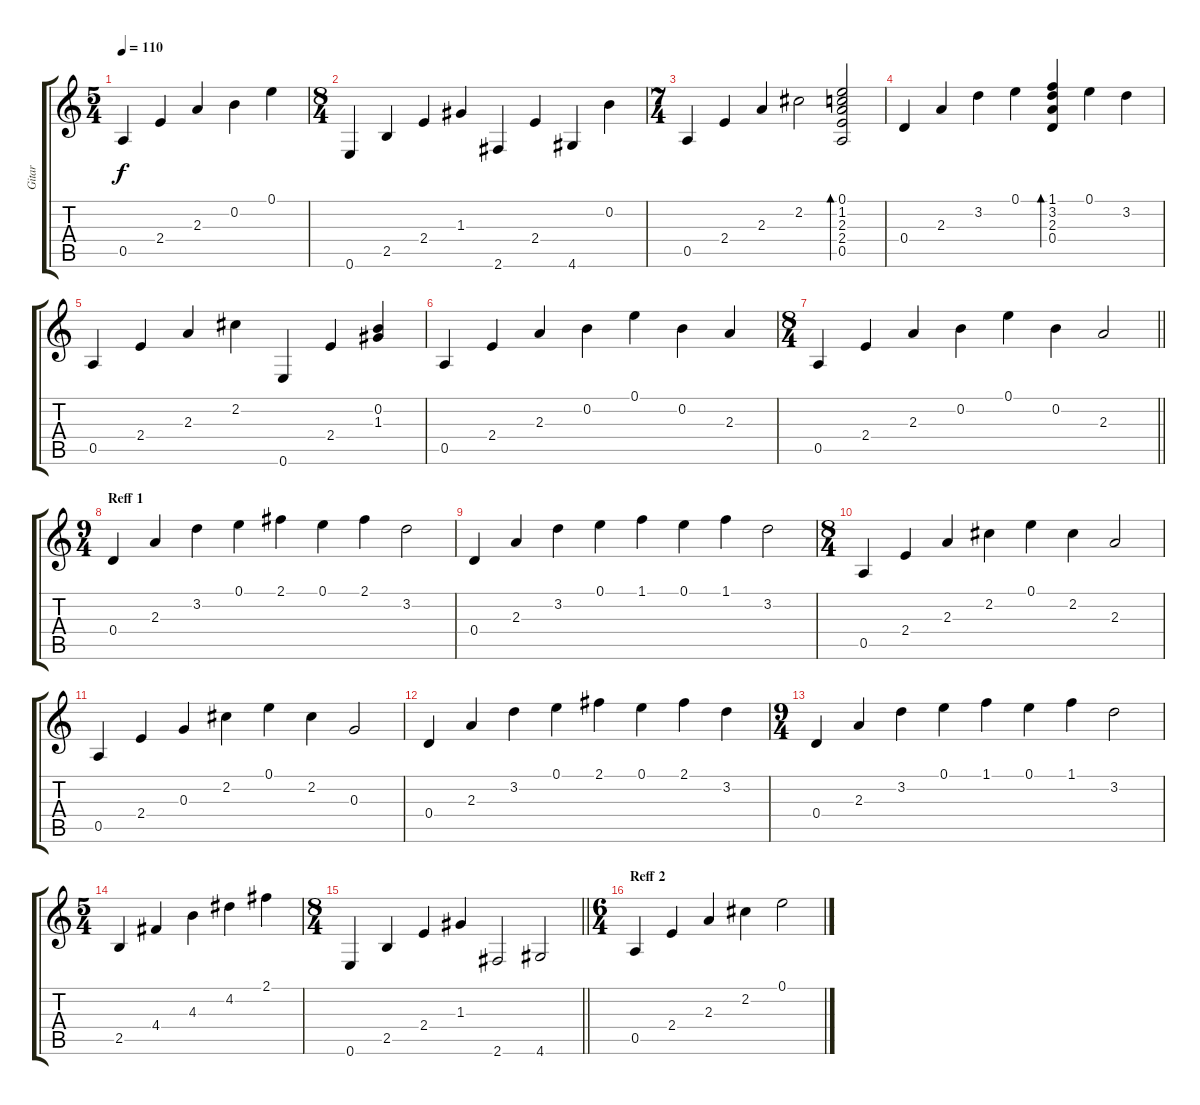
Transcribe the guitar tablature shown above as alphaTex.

\track ("Gitar " "Gitar ") {instrument electricguitarclean}
\staff {score tabs}
\tuning (E4 B3 G3 D3 A2 E2) {hide}
\ts (5 4)
\tempo 110
\clef g2
\ks c
0.5.4{dy f} 2.4.4 2.3.4 0.2.4 0.1.4 |
\ts (8 4)
0.6.4 2.5.4 2.4.4 1.3.4 2.6.4 2.4.4 4.6.4 0.2.4 |
\ts (7 4)
0.5.4 2.4.4 2.3.4 2.2.2 (0.1 1.2 2.3 2.4 0.5).2{bd 480} |
0.4.4 2.3.4 3.2.4 0.1.4 (1.1 3.2 2.3 0.4).4{bd 120} 0.1.4 3.2.4 |
0.5.4 2.4.4 2.3.4 2.2.4 0.6.4 2.4.4 (0.2 1.3).4 |
0.5.4 2.4.4 2.3.4 0.2.4 0.1.4 0.2.4 2.3.4 |
\ts (8 4)
\barLineRight lightlight
0.5.4 2.4.4 2.3.4 0.2.4 0.1.4 0.2.4 2.3.2 |
\ts (9 4)
\section ("" "Reff 1")
0.4.4 2.3.4 3.2.4 0.1.4 2.1.4 0.1.4 2.1.4 3.2.2 |
0.4.4 2.3.4 3.2.4 0.1.4 1.1.4 0.1.4 1.1.4 3.2.2 |
\ts (8 4)
0.5.4 2.4.4 2.3.4 2.2.4 0.1.4 2.2.4 2.3.2 |
0.5.4 2.4.4 0.3.4 2.2.4 0.1.4 2.2.4 0.3.2 |
0.4.4 2.3.4 3.2.4 0.1.4 2.1.4 0.1.4 2.1.4 3.2.4 |
\ts (9 4)
0.4.4 2.3.4 3.2.4 0.1.4 1.1.4 0.1.4 1.1.4 3.2.2 |
\ts (5 4)
2.5.4 4.4.4 4.3.4 4.2.4 2.1.4 |
\ts (8 4)
\barLineRight lightlight
0.6.4 2.5.4 2.4.4 1.3.4 2.6.2 4.6.2 |
\ts (6 4)
\section ("" "Reff 2")
0.5.4 2.4.4 2.3.4 2.2.4 0.1.2
